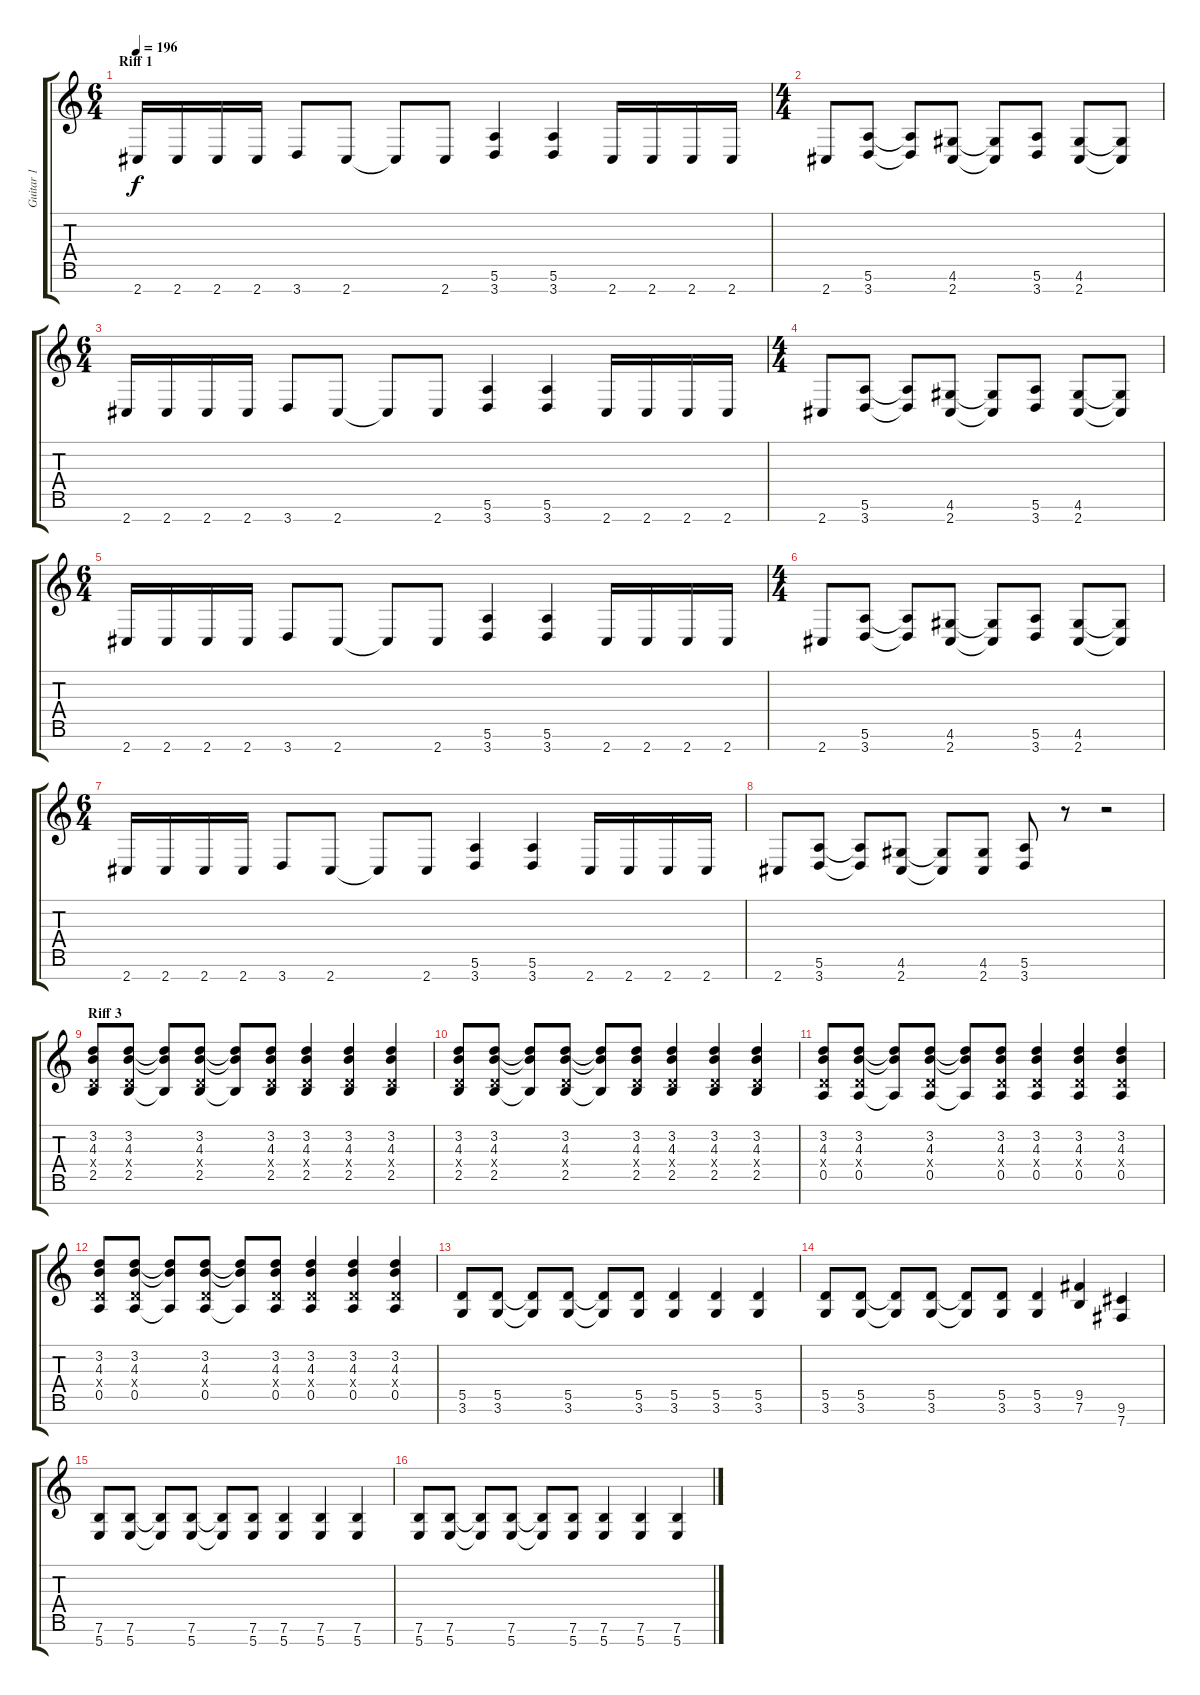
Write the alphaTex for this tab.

\track ("Guitar 1" "Guitar 1") {instrument overdrivenguitar}
\staff {score tabs}
\tuning (E4 B3 G3 D3 A2 E2 B1) {hide}
\ts (6 4)
\section ("" "Riff 1")
\tempo 196
\clef g2
\ks c
2.7.16{dy f} 2.7.16 2.7.16 2.7.16 3.7.8 2.7.8 2.7{t}.8 2.7.8 (5.6 3.7).4 (5.6 3.7).4 2.7.16 2.7.16 2.7.16 2.7.16 |
\ts (4 4)
2.7.8 (5.6 3.7).8 (5.6{t} 3.7{t}).8 (4.6 2.7).8 (4.6{t} 2.7{t}).8 (5.6 3.7).8 (4.6 2.7).8 (4.6{t} 2.7{t}).8 |
\ts (6 4)
2.7.16 2.7.16 2.7.16 2.7.16 3.7.8 2.7.8 2.7{t}.8 2.7.8 (5.6 3.7).4 (5.6 3.7).4 2.7.16 2.7.16 2.7.16 2.7.16 |
\ts (4 4)
2.7.8 (5.6 3.7).8 (5.6{t} 3.7{t}).8 (4.6 2.7).8 (4.6{t} 2.7{t}).8 (5.6 3.7).8 (4.6 2.7).8 (4.6{t} 2.7{t}).8 |
\ts (6 4)
2.7.16 2.7.16 2.7.16 2.7.16 3.7.8 2.7.8 2.7{t}.8 2.7.8 (5.6 3.7).4 (5.6 3.7).4 2.7.16 2.7.16 2.7.16 2.7.16 |
\ts (4 4)
2.7.8 (5.6 3.7).8 (5.6{t} 3.7{t}).8 (4.6 2.7).8 (4.6{t} 2.7{t}).8 (5.6 3.7).8 (4.6 2.7).8 (4.6{t} 2.7{t}).8 |
\ts (6 4)
2.7.16 2.7.16 2.7.16 2.7.16 3.7.8 2.7.8 2.7{t}.8 2.7.8 (5.6 3.7).4 (5.6 3.7).4 2.7.16 2.7.16 2.7.16 2.7.16 |
2.7.8 (5.6 3.7).8 (5.6{t} 3.7{t}).8 (4.6 2.7).8 (4.6{t} 2.7{t}).8 (4.6 2.7).8 (5.6 3.7).8 r.8 r.2 |
\section ("" "Riff 3")
(3.2 4.3 0.4{x} 2.5).8 (3.2 4.3 0.4{x} 2.5).8 (3.2{t} 4.3{t} 2.5{t}).8 (3.2 4.3 0.4{x} 2.5).8 (3.2{t} 4.3{t} 2.5{t}).8 (3.2 4.3 0.4{x} 2.5).8 (3.2 4.3 0.4{x} 2.5).4 (3.2 4.3 0.4{x} 2.5).4 (3.2 4.3 0.4{x} 2.5).4 |
(3.2 4.3 0.4{x} 2.5).8 (3.2 4.3 0.4{x} 2.5).8 (3.2{t} 4.3{t} 2.5{t}).8 (3.2 4.3 0.4{x} 2.5).8 (3.2{t} 4.3{t} 2.5{t}).8 (3.2 4.3 0.4{x} 2.5).8 (3.2 4.3 0.4{x} 2.5).4 (3.2 4.3 0.4{x} 2.5).4 (3.2 4.3 0.4{x} 2.5).4 |
(3.2 4.3 0.4{x} 0.5).8 (3.2 4.3 0.4{x} 0.5).8 (3.2{t} 4.3{t} 0.5{t}).8 (3.2 4.3 0.4{x} 0.5).8 (3.2{t} 4.3{t} 0.5{t}).8 (3.2 4.3 0.4{x} 0.5).8 (3.2 4.3 0.4{x} 0.5).4 (3.2 4.3 0.4{x} 0.5).4 (3.2 4.3 0.4{x} 0.5).4 |
(3.2 4.3 0.4{x} 0.5).8 (3.2 4.3 0.4{x} 0.5).8 (3.2{t} 4.3{t} 0.5{t}).8 (3.2 4.3 0.4{x} 0.5).8 (3.2{t} 4.3{t} 0.5{t}).8 (3.2 4.3 0.4{x} 0.5).8 (3.2 4.3 0.4{x} 0.5).4 (3.2 4.3 0.4{x} 0.5).4 (3.2 4.3 0.4{x} 0.5).4 |
(5.5 3.6).8 (5.5 3.6).8 (5.5{t} 3.6{t}).8 (5.5 3.6).8 (5.5{t} 3.6{t}).8 (5.5 3.6).8 (5.5 3.6).4 (5.5 3.6).4 (5.5 3.6).4 |
(5.5 3.6).8 (5.5 3.6).8 (5.5{t} 3.6{t}).8 (5.5 3.6).8 (5.5{t} 3.6{t}).8 (5.5 3.6).8 (5.5 3.6).4 (9.5 7.6).4 (9.6 7.7).4 |
(7.6 5.7).8 (7.6 5.7).8 (7.6{t} 5.7{t}).8 (7.6 5.7).8 (7.6{t} 5.7{t}).8 (7.6 5.7).8 (7.6 5.7).4 (7.6 5.7).4 (7.6 5.7).4 |
(7.6 5.7).8 (7.6 5.7).8 (7.6{t} 5.7{t}).8 (7.6 5.7).8 (7.6{t} 5.7{t}).8 (7.6 5.7).8 (7.6 5.7).4 (7.6 5.7).4 (7.6 5.7).4
